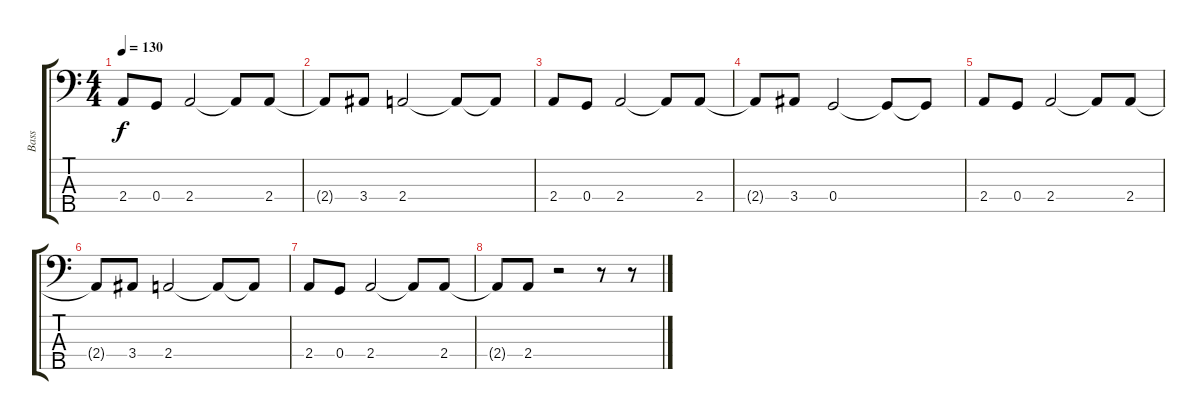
\track ("Bass" "Bass") {instrument slapbass2}
\staff {score tabs}
\tuning (Bb2 F2 C2 G1 A0) {hide}
\ts (4 4)
\tempo 130
\clef f4
\ks c
2.4.8{dy f} 0.4.8 2.4.2 2.4{t}.8 2.4.8 |
2.4{t}.8 3.4.8 2.4.2 2.4{t}.8 2.4{t}.8 |
2.4.8 0.4.8 2.4.2 2.4{t}.8 2.4.8 |
2.4{t}.8 3.4.8 0.4.2 0.4{t}.8 0.4{t}.8 |
2.4.8 0.4.8 2.4.2 2.4{t}.8 2.4.8 |
2.4{t}.8 3.4.8 2.4.2 2.4{t}.8 2.4{t}.8 |
2.4.8 0.4.8 2.4.2 2.4{t}.8 2.4.8 |
2.4{t}.8 2.4.8 r.2 r.8 r.8
